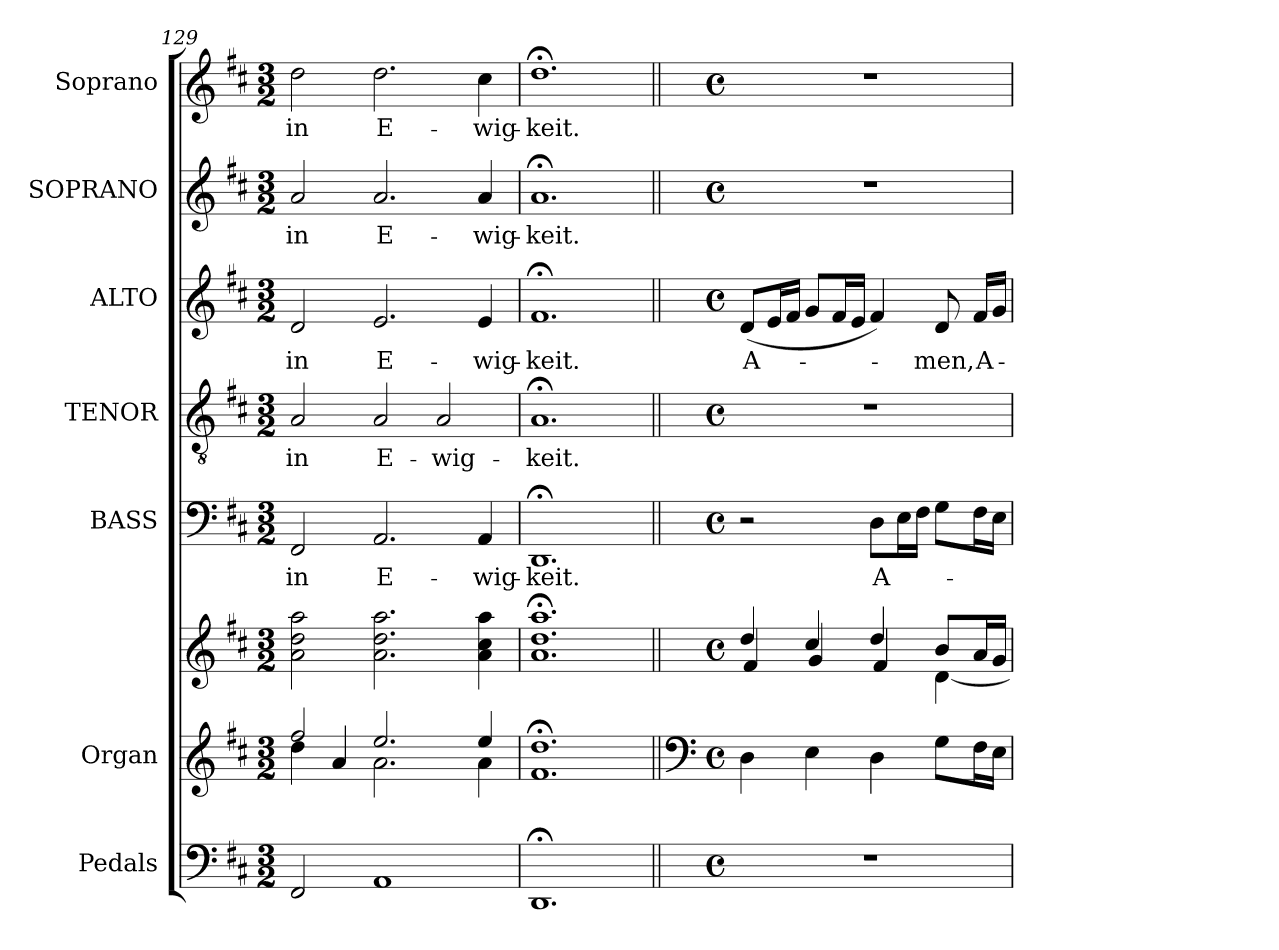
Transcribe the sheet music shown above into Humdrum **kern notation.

**kern	**kern	**kern	**kern	**text	**kern	**text	**kern	**text	**kern	**text	**kern	**text
*part7	*part6	*part6	*part5	*part5	*part4	*part4	*part3	*part3	*part2	*part2	*part1	*part1
*staff8	*staff7	*staff6	*staff5	*staff5	*staff4	*staff4	*staff3	*staff3	*staff2	*staff2	*staff1	*staff1
*I"Pedals	*I"Organ	*	*I"BASS	*	*I"TENOR	*	*I"ALTO	*	*I"SOPRANO	*	*I"Soprano	*
*I'Ped.	*I'Org.	*	*I'B.	*	*I'T.	*	*I'A.	*	*I'S.	*	*I'S.	*
*clefF4	*clefG2	*clefG2	*clefF4	*	*clefGv2	*	*clefG2	*	*clefG2	*	*clefG2	*
*	*	*	*	*	*ITrd7c12	*	*	*	*	*	*	*
*k[f#c#]	*k[f#c#]	*k[f#c#]	*k[f#c#]	*	*k[f#c#]	*	*k[f#c#]	*	*k[f#c#]	*	*k[f#c#]	*
*D:	*D:	*D:	*D:	*	*D:	*	*D:	*	*D:	*	*D:	*
*M3/2	*M3/2	*M3/2	*M3/2	*	*M3/2	*	*M3/2	*	*M3/2	*	*M3/2	*
=129	=129	=129	=129	=129	=129	=129	=129	=129	=129	=129	=129	=129
*	*^	*	*	*	*	*	*	*	*	*	*	*
!	!	!	!	!	!LO:LY:b:color=#000000	!	!	!	!	!	!	!	!
!	!	!	!	!	!	!	!LO:LY:b:color=#000000	!	!	!	!	!	!
!	!	!	!	!	!	!	!	!	!LO:LY:b:color=#000000	!	!	!	!
!	!	!	!	!	!	!	!	!	!	!	!LO:LY:b:color=#000000	!	!
!	!	!	!	!	!	!	!	!	!	!	!	!	!LO:LY:b:color=#000000
2FF#i/	2ff#i/	4ddi\	2ai\ 2ddi 2aai	2FF#i/	in	2AAi/	in	2di/	in	2ai/	in	2ddi\	in
.	.	4ai/	.	.	.	.	.	.	.	.	.	.	.
!	!	!	!	!	!LO:LY:b:color=#000000	!	!	!	!	!	!	!	!
!	!	!	!	!	!	!	!LO:LY:b:color=#000000	!	!	!	!	!	!
!	!	!	!	!	!	!	!	!	!LO:LY:b:color=#000000	!	!	!	!
!	!	!	!	!	!	!	!	!	!	!	!LO:LY:b:color=#000000	!	!
!	!	!	!	!	!	!	!	!	!	!	!	!	!LO:LY:b:color=#000000
1AAi	2.eei/	2.ai\	2.ai\ 2.ddi 2.aai	2.AAi/	E-	2AAi/	E-	2.ei/	E-	2.ai/	E-	2.ddi\	E-
!	!	!	!	!	!	!	!LO:LY:b:color=#000000	!	!	!	!	!	!
.	.	.	.	.	.	2AAi/	-wig-	.	.	.	.	.	.
!	!	!	!	!	!LO:LY:b:color=#000000	!	!	!	!	!	!	!	!
!	!	!	!	!	!	!	!	!	!LO:LY:b:color=#000000	!	!	!	!
!	!	!	!	!	!	!	!	!	!	!	!LO:LY:b:color=#000000	!	!
!	!	!	!	!	!	!	!	!	!	!	!	!	!LO:LY:b:color=#000000
.	4eei/	4ai\	4ai\ 4cc#i 4aai	4AAi/	-wig-	.	.	4ei/	-wig-	4ai/	-wig-	4cc#i\	-wig-
*	*v	*v	*	*	*	*	*	*	*	*	*	*	*
=130	=130	=130	=130	=130	=130	=130	=130	=130	=130	=130	=130	=130
*	*^	*	*	*	*	*	*	*	*	*	*	*
!	!	!	!	!	!LO:LY:b:color=#000000	!	!	!	!	!	!	!	!
*	*v	*v	*	*	*	*	*	*	*	*	*	*	*
*	*^	*	*	*	*	*	*	*	*	*	*	*
!	!	!	!	!	!	!	!LO:LY:b:color=#000000	!	!	!	!	!	!
*	*v	*v	*	*	*	*	*	*	*	*	*	*	*
*	*^	*	*	*	*	*	*	*	*	*	*	*
!	!	!	!	!	!	!	!	!	!LO:LY:b:color=#000000	!	!	!	!
*	*v	*v	*	*	*	*	*	*	*	*	*	*	*
*	*^	*	*	*	*	*	*	*	*	*	*	*
!	!	!	!	!	!	!	!	!	!	!	!LO:LY:b:color=#000000	!	!
*	*v	*v	*	*	*	*	*	*	*	*	*	*	*
*	*^	*	*	*	*	*	*	*	*	*	*	*
!	!	!	!	!	!	!	!	!	!	!	!	!	!LO:LY:b:color=#000000
*	*v	*v	*	*	*	*	*	*	*	*	*	*	*
1.DD;i	1.f#i; 1.ddi;	1.ai; 1.ddi; 1.aai;	1.DD;i	-keit.	1.AA;i	-keit.	1.f#;i	-keit.	1.a;i	-keit.	1.dd;i	-keit.
!!LO:LB:g=z
=131||	=131||	=131||	=131||	=131||	=131||	=131||	=131||	=131||	=131||	=131||	=131||	=131||
*	*clefF4	*	*	*	*	*	*	*	*	*	*	*
*M4/4	*M4/4	*M4/4	*M4/4	*	*M4/4	*	*M4/4	*	*M4/4	*	*M4/4	*
*met(c)	*met(c)	*met(c)	*met(c)	*	*met(c)	*	*met(c)	*	*met(c)	*	*met(c)	*
*	*	*^	*	*	*	*	*	*	*	*	*	*
!	!	!	!	!	!	!	!	!	!LO:LY:b:color=#000000	!	!	!	!
1r	4Di\	4ddi/	4f#i/	2r	.	1r	.	(8di/L	A-	1r	.	1r	.
.	.	.	.	.	.	.	.	16ei/L	.	.	.	.	.
.	.	.	.	.	.	.	.	16f#i/JJ	.	.	.	.	.
.	4Ei\	4cc#i/	4gi/	.	.	.	.	8gi/L	.	.	.	.	.
.	.	.	.	.	.	.	.	16f#i/L	.	.	.	.	.
.	.	.	.	.	.	.	.	16ei/JJ	.	.	.	.	.
!	!	!	!	!	!LO:LY:b:color=#000000	!	!	!	!	!	!	!	!
.	4Di\	4ddi/	4f#i/	8Di\L	A-	.	.	4f#i/)	.	.	.	.	.
.	.	.	.	16Ei\L	.	.	.	.	.	.	.	.	.
.	.	.	.	16F#i\JJ	.	.	.	.	.	.	.	.	.
!	!	!	!	!	!	!	!	!	!LO:LY:b:color=#000000	!	!	!	!
.	8Gi\L	8bi/L	[4di\	8Gi\L	.	.	.	8di/	-men,	.	.	.	.
!	!	!	!	!	!	!	!	!	!LO:LY:b:color=#000000	!	!	!	!
.	16F#i\L	16ai/L	.	16F#i\L	.	.	.	16f#i/LL	A-	.	.	.	.
.	16Ei\JJ	16gi/JJ	.	16Ei\JJ	.	.	.	16gi/JJ	.	.	.	.	.
*	*	*v	*v	*	*	*	*	*	*	*	*	*	*
=	=	=	=	=	=	=	=	=	=	=	=	=
*-	*-	*-	*-	*-	*-	*-	*-	*-	*-	*-	*-	*-
